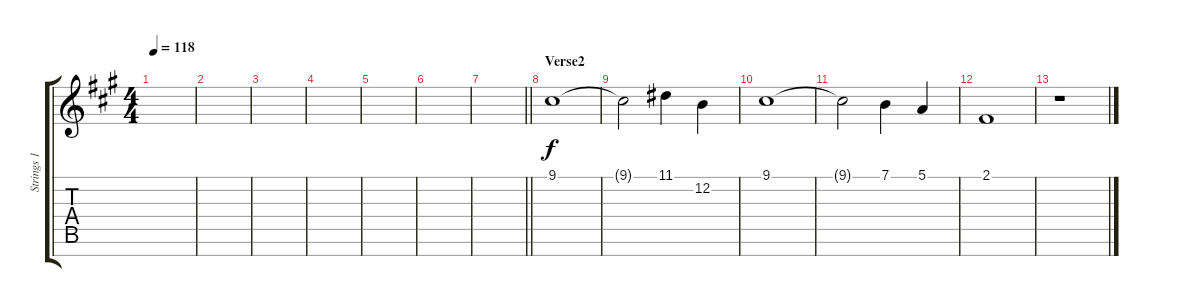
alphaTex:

\track ("Strings 1" "Strings 1") {instrument synthstrings1}
\staff {score tabs}
\tuning (E4 B3 G3 D3 A2 E2 B1) {hide}
\ts (4 4)
\tempo 118
\clef g2
\ks f#minor
|
|
|
|
|
|
\barLineRight lightlight
|
\section ("" "Verse2")
9.1.1 |
9.1{t}.2 11.1.4 12.2.4 |
9.1.1 |
9.1{t}.2 7.1.4 5.1.4 |
2.1.1 |
r.1
